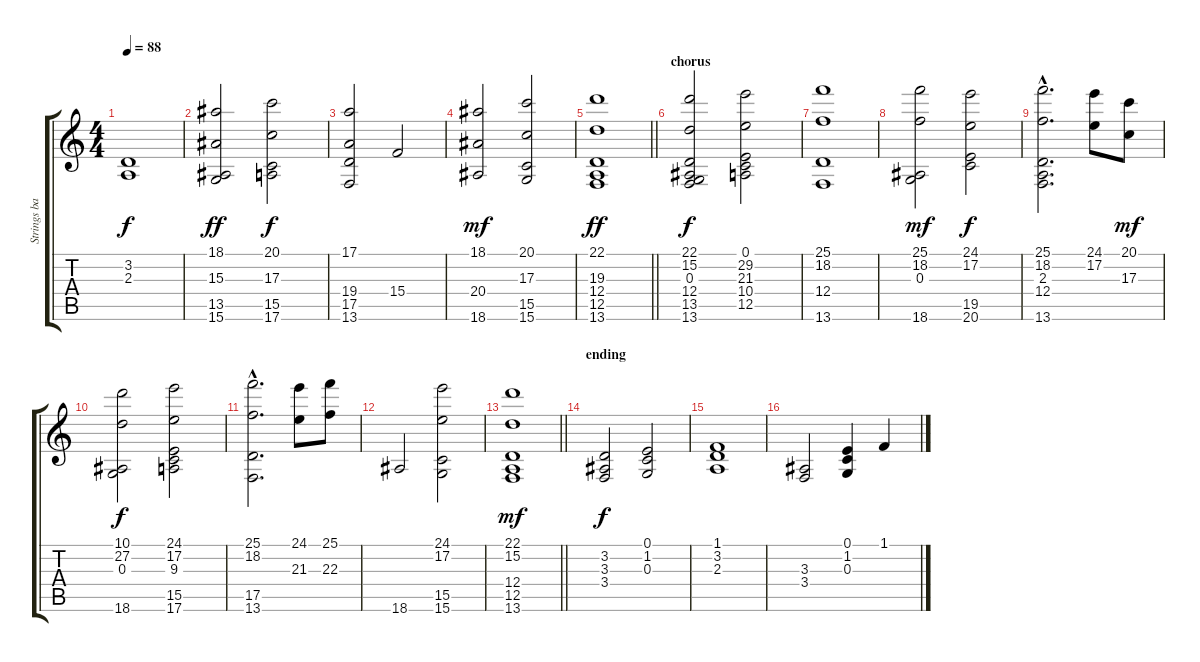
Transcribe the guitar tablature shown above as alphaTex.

\track ("Strings background" "Strings ba") {instrument stringensemble2}
\staff {score tabs}
\tuning (E4 B3 G3 D3 A2 E2) {hide}
\ts (4 4)
\tempo 88
\clef g2
\ks c
(3.2 2.3).1{dy f} |
(18.1 15.3 13.5 15.6).2{dy ff} (20.1 17.3 15.5 17.6).2{dy f} |
(17.1 19.4 17.5 13.6).2 15.4.2 |
(18.1 20.4 18.6).2{dy mf} (20.1 17.3 15.5 15.6).2 |
\barLineRight lightlight
(22.1 19.3 12.4 12.5 13.6).1{dy ff} |
\section ("" "chorus")
(22.1 15.2 0.3 12.4 13.5 13.6).2{dy f} (0.1 29.2 21.3 10.4 12.5).2 |
(25.1 18.2 12.4 13.6).1 |
(25.1 18.2 0.3 18.6).2{dy mf} (24.1 17.2 19.5 20.6).2{dy f} |
(25.1{hac} 18.2{hac} 2.3{hac} 12.4{hac} 13.6{hac}).2{d} (24.1 17.2).8 (20.1 17.3).8{dy mf} |
(10.1 27.2 0.3 18.6).2{dy f} (24.1 17.2 9.3 15.5 17.6).2 |
(25.1{hac} 18.2{hac} 17.5{hac} 13.6{hac}).2{d} (24.1 21.3).8 (25.1 22.3).8 |
18.6.2 (24.1 17.2 15.5 15.6).2 |
\barLineRight lightlight
(22.1 15.2 12.4 12.5 13.6).1{dy mf} |
\section ("" "ending")
(3.2 3.3 3.4).2{dy f} (0.1 1.2 0.3).2 |
(1.1 3.2 2.3).1 |
(3.3 3.4).2 (0.1 1.2 0.3).4 1.1.4
